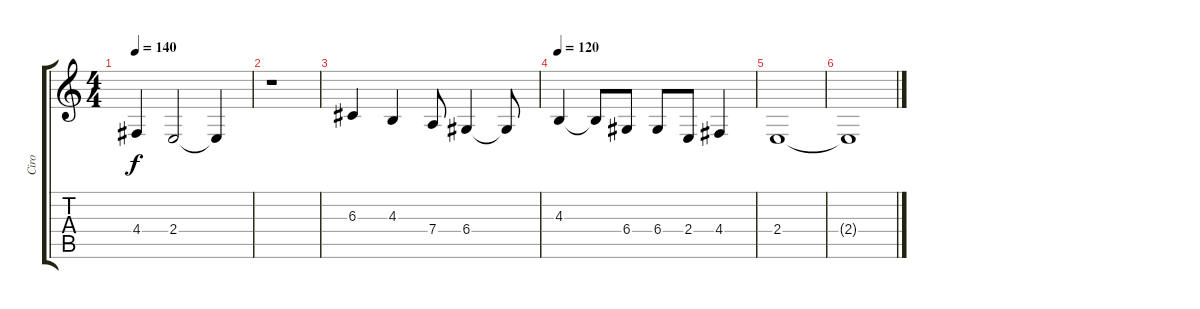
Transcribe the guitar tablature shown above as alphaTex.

\track ("Ciro" "Ciro") {instrument lead8bassandlead}
\staff {score tabs}
\tuning (E4 B3 G3 D3 A2 E2) {hide}
\ts (4 4)
\tempo 140
\clef g2
\ks c
4.4.4{dy f} 2.4.2 2.4{t}.4 |
r.1 |
6.3.4 4.3.4 7.4.8 6.4.4 6.4{t}.8 |
\tempo 120
4.3.4 4.3{t}.8 6.4.8 6.4.8 2.4.8 4.4.4 |
2.4.1 |
2.4{t}.1
